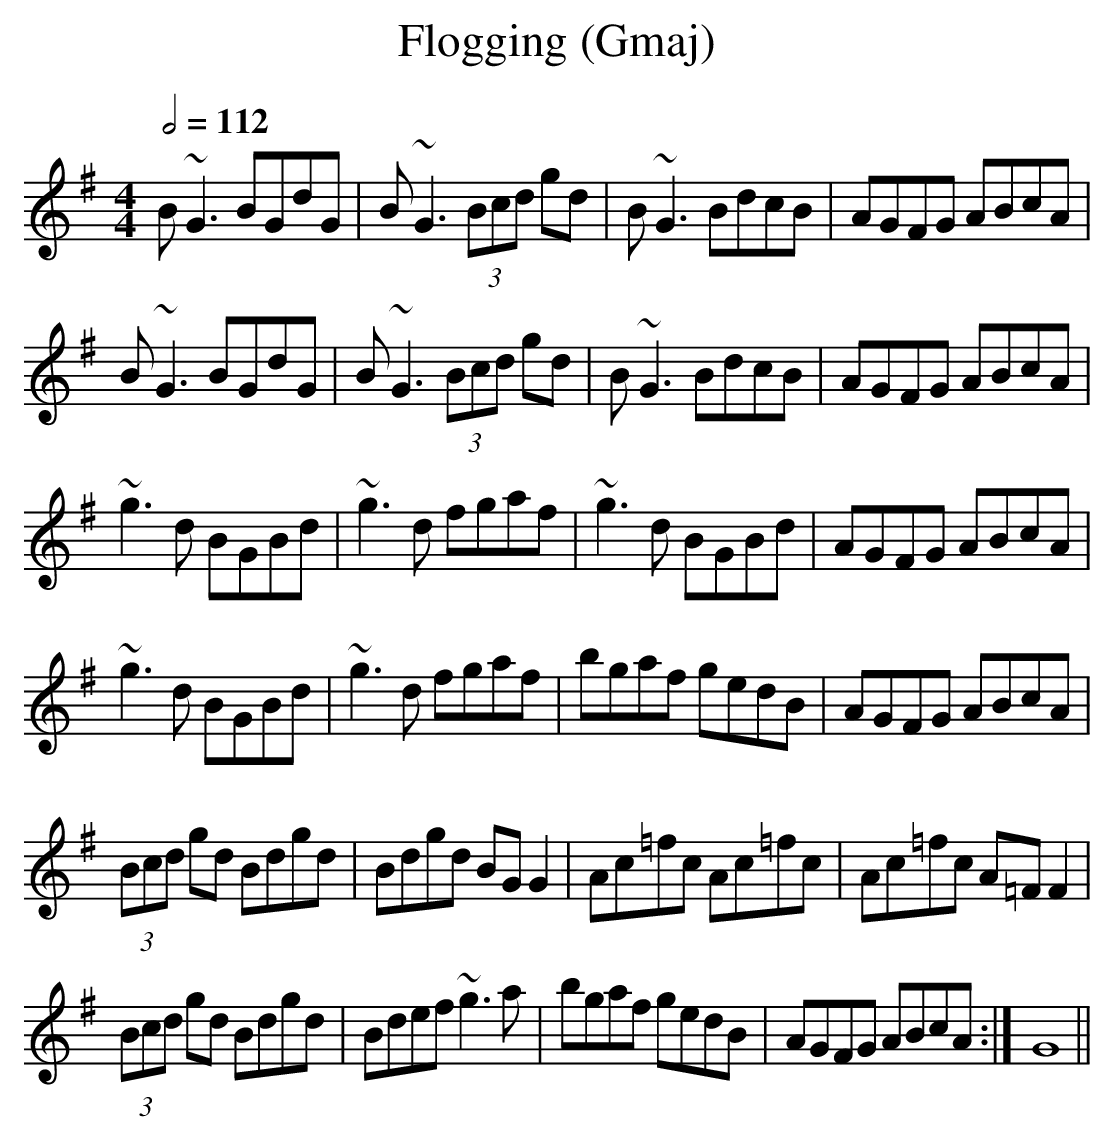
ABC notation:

X:1
T:Flogging (Gmaj) %13
Q:1/2=112
M:4/4
L:1/8
K:Gmaj
B~G3 BGdG|B~G3 (3Bcd gd|B~G3 BdcB|AGFG ABcA|
B~G3 BGdG|B~G3 (3Bcd gd|B~G3 BdcB|AGFG ABcA|
~g3d BGBd|~g3d fgaf|~g3d BGBd|AGFG ABcA|
~g3d BGBd|~g3d fgaf|bgaf gedB|AGFG ABcA|
(3Bcd gd Bdgd|Bdgd BGG2|Ac=fc Ac=fc|Ac=fc A=FF2|
(3Bcd gd Bdgd|Bdef ~g3a|bgaf gedB|AGFG ABcA:|G8||
